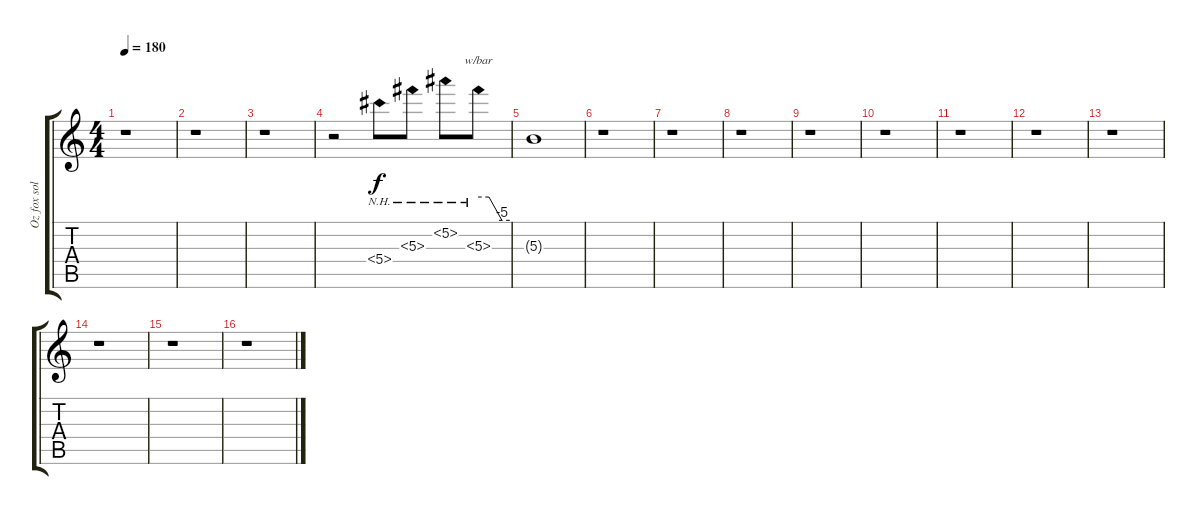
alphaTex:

\track ("Oz fox solos" "Oz fox sol") {instrument distortionguitar}
\staff {score tabs}
\tuning (Eb4 Bb3 Gb3 Db3 Ab2 Eb2) {hide}
\ts (4 4)
\tempo 180
\clef g2
\ks c
r.1{dy f} |
r.1 |
r.1 |
r.2 5.4{nh}.8 5.3{nh}.8 5.2{nh}.8 5.3{nh}.8{tbe (custom default 0 0 20 0 45 -20 60 -20)} |
5.3{t}.1 |
r.1 |
r.1 |
r.1 |
r.1 |
r.1 |
r.1 |
r.1 |
r.1 |
r.1 |
r.1 |
r.1
